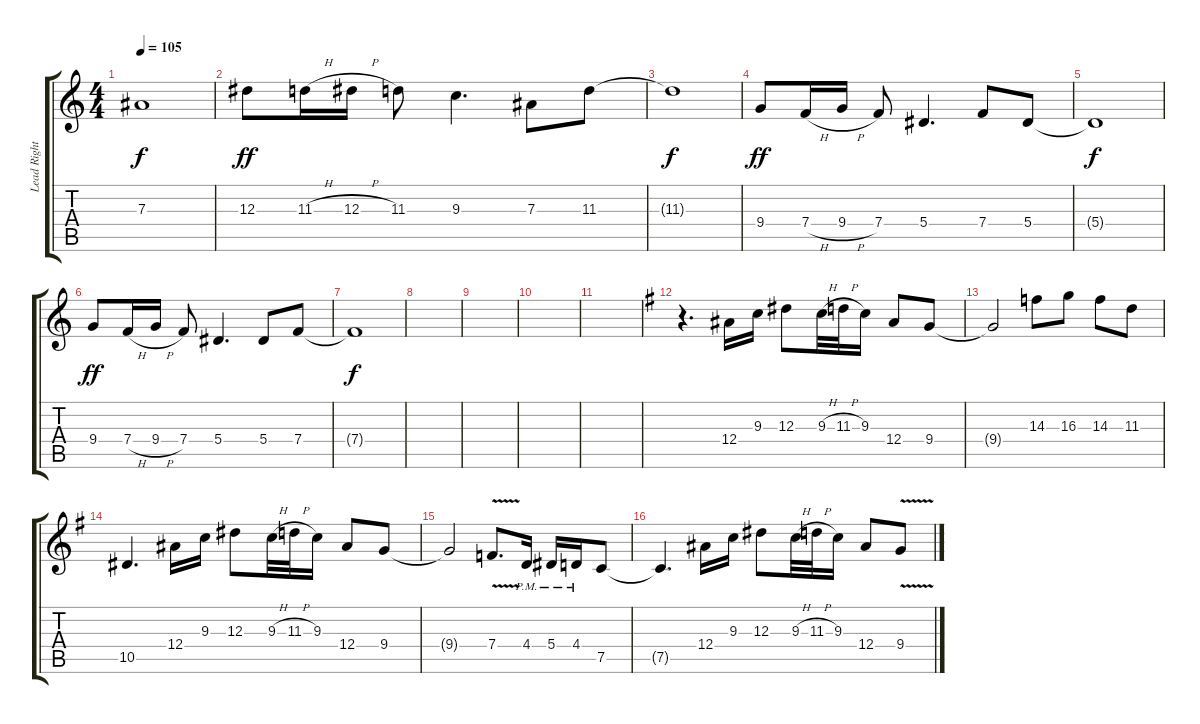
\track ("Lead Right" "Lead Right") {instrument distortionguitar}
\staff {score tabs}
\tuning (C4 G3 Eb3 Bb2 F2 C2) {hide}
\ts (4 4)
\tempo 105
\clef g2
\ks c
7.3{t}.1{dy f} |
12.3.8{dy ff} 11.3{h}.16 12.3{h}.16 11.3.8 9.3.4{d} 7.3.8 11.3.8 |
11.3{t}.1{dy f} |
9.4.8{dy ff} 7.4{h}.16 9.4{h}.16 7.4.8 5.4.4{d} 7.4.8 5.4.8 |
5.4{t}.1{dy f} |
9.4.8{dy ff} 7.4{h}.16 9.4{h}.16 7.4.8 5.4.4{d} 5.4.8 7.4.8 |
7.4{t}.1{dy f} |
|
|
|
|
\ks g
r.4{d} 12.4.16 9.3.16 12.3.8 9.3{h}.32 11.3{h}.32 9.3.16 12.4.8 9.4.8 |
9.4{t}.2 14.3.8 16.3.8 14.3.8 11.3.8 |
10.5.4{d} 12.4.16 9.3.16 12.3.8 9.3{h}.32 11.3{h}.32 9.3.16 12.4.8 9.4.8 |
9.4{t}.2 7.4{v}.8{d} 4.4{pm}.16 5.4{pm}.16 4.4{pm}.16 7.5.8 |
7.5{t}.4{d} 12.4.16 9.3.16 12.3.8 9.3{h}.32 11.3{h}.32 9.3.16 12.4.8 9.4{v}.8
